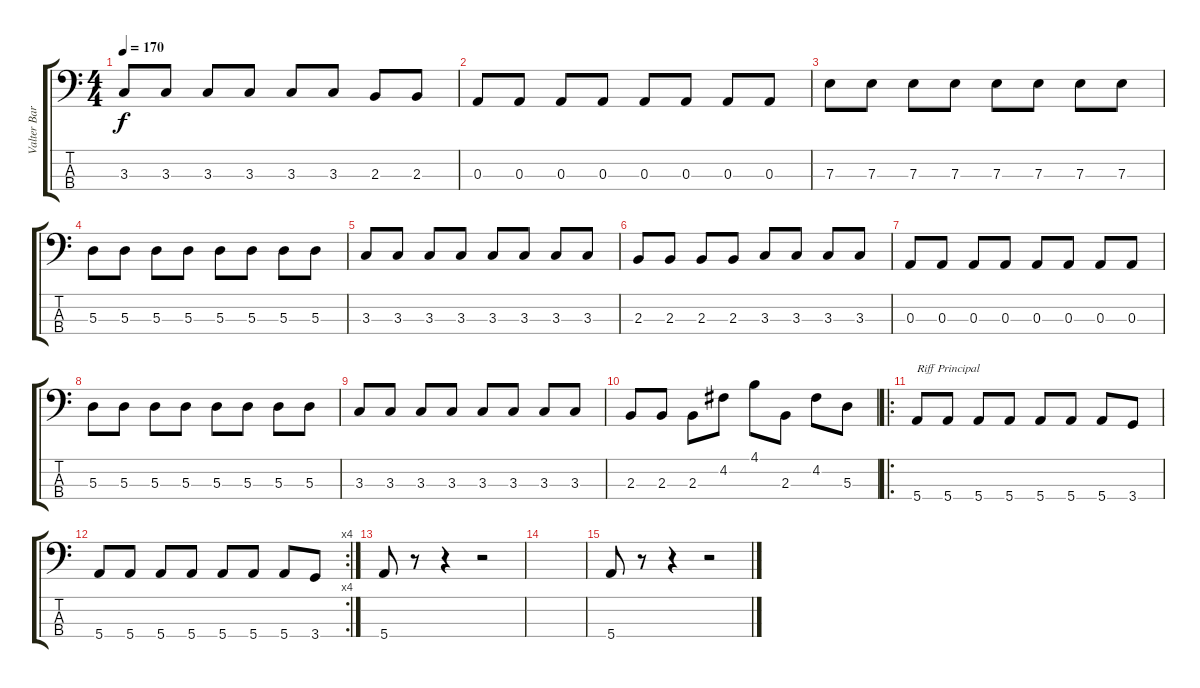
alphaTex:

\track ("Valter Barros" "Valter Bar") {instrument electricbasspick}
\staff {score tabs}
\tuning (G2 D2 A1 E1) {hide}
\ts (4 4)
\tempo 170
\clef f4
\ks c
3.3.8{dy f} 3.3.8 3.3.8 3.3.8 3.3.8 3.3.8 2.3.8 2.3.8 |
0.3.8 0.3.8 0.3.8 0.3.8 0.3.8 0.3.8 0.3.8 0.3.8 |
7.3.8 7.3.8 7.3.8 7.3.8 7.3.8 7.3.8 7.3.8 7.3.8 |
5.3.8 5.3.8 5.3.8 5.3.8 5.3.8 5.3.8 5.3.8 5.3.8 |
3.3.8 3.3.8 3.3.8 3.3.8 3.3.8 3.3.8 3.3.8 3.3.8 |
2.3.8 2.3.8 2.3.8 2.3.8 3.3.8 3.3.8 3.3.8 3.3.8 |
0.3.8 0.3.8 0.3.8 0.3.8 0.3.8 0.3.8 0.3.8 0.3.8 |
5.3.8 5.3.8 5.3.8 5.3.8 5.3.8 5.3.8 5.3.8 5.3.8 |
3.3.8 3.3.8 3.3.8 3.3.8 3.3.8 3.3.8 3.3.8 3.3.8 |
2.3.8 2.3.8 2.3.8 4.2.8 4.1.8 2.3.8 4.2.8 5.3.8 |
\ro
5.4.8{txt "Riff Principal"} 5.4.8 5.4.8 5.4.8 5.4.8 5.4.8 5.4.8 3.4.8 |
\rc 4
5.4.8 5.4.8 5.4.8 5.4.8 5.4.8 5.4.8 5.4.8 3.4.8 |
5.4.8 r.8 r.4 r.2 |
|
5.4.8 r.8 r.4 r.2
